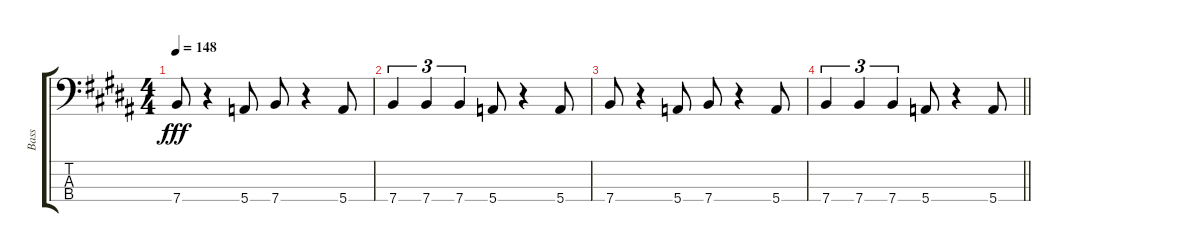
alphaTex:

\track ("Bass" "Bass") {instrument electricbasspick}
\staff {score tabs}
\tuning (G2 D2 A1 E1) {hide}
\ts (4 4)
\tempo 148
\clef f4
\ks b
7.4.8{dy fff} r.4 5.4.8 7.4.8 r.4 5.4.8 |
7.4.4{tu (3 2)} 7.4.4{tu (3 2)} 7.4.4{tu (3 2)} 5.4.8 r.4 5.4.8 |
7.4.8 r.4 5.4.8 7.4.8 r.4 5.4.8 |
\barLineRight lightlight
7.4.4{tu (3 2)} 7.4.4{tu (3 2)} 7.4.4{tu (3 2)} 5.4.8 r.4 5.4.8
